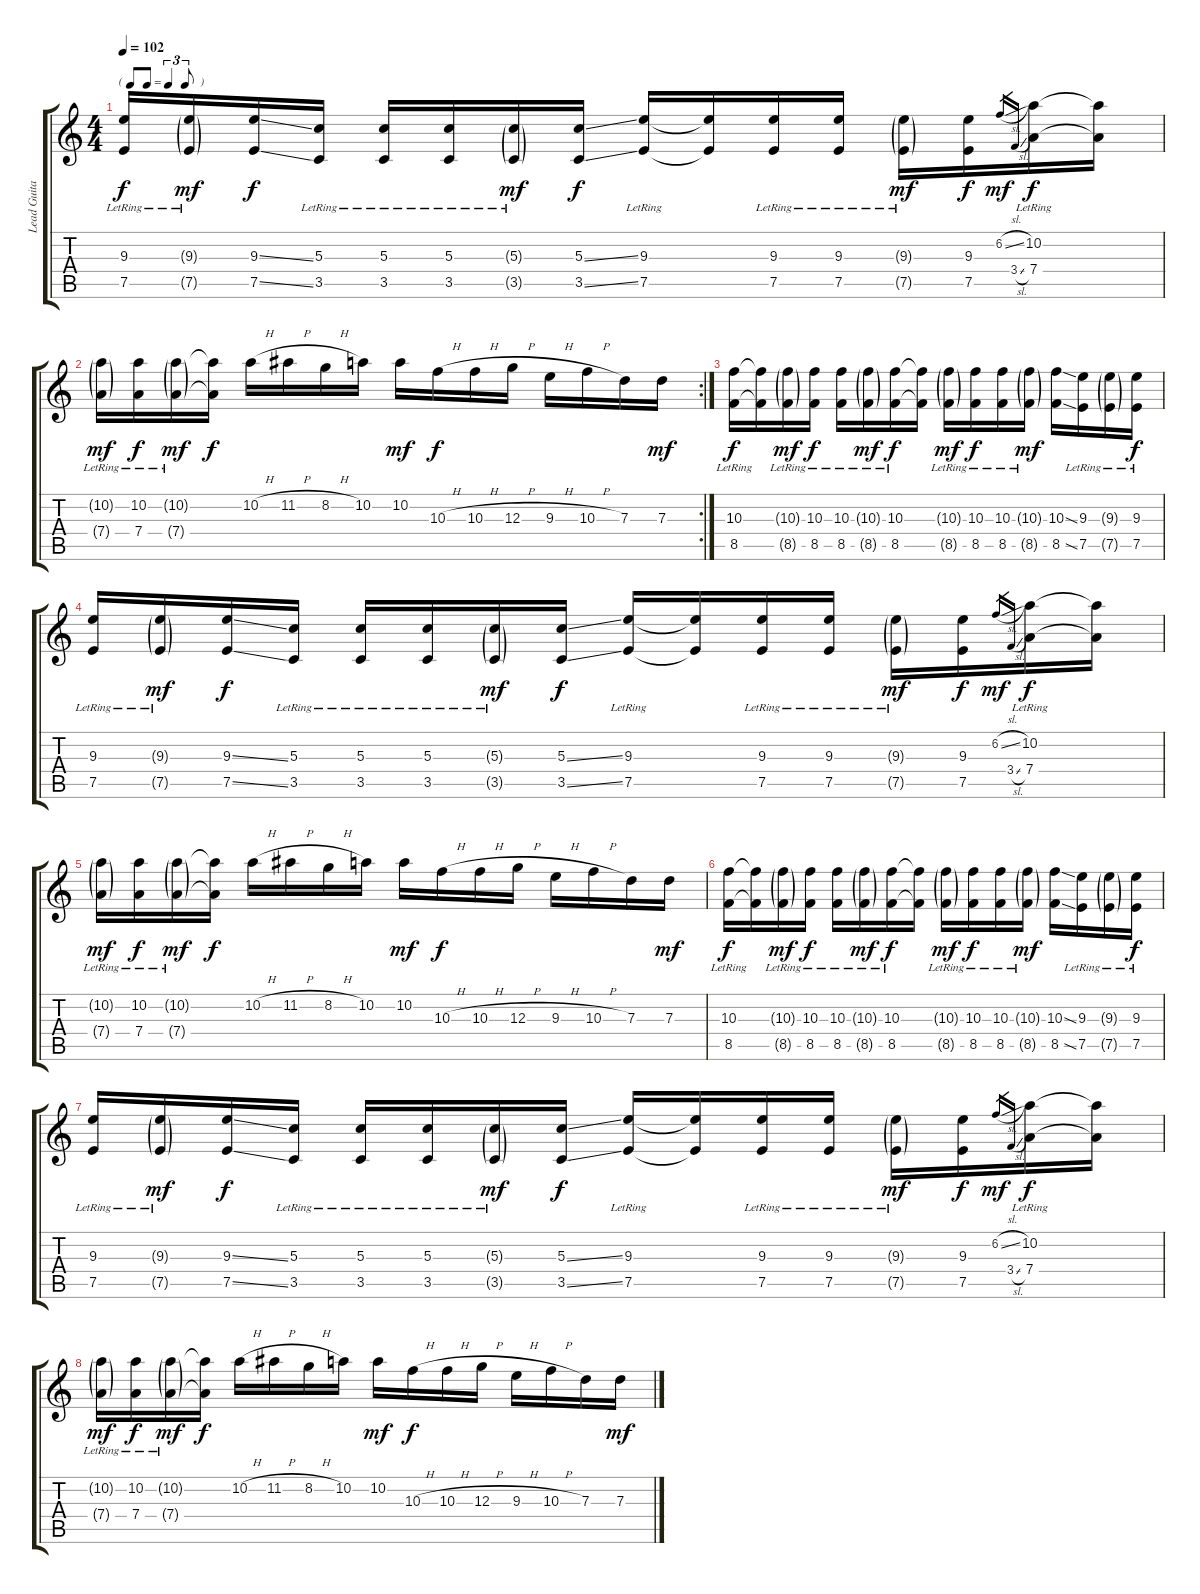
\track ("Lead Guitar" "Lead Guita") {instrument overdrivenguitar}
\staff {score tabs}
\tuning (E4 B3 G3 D3 A2 E2) {hide}
\ts (4 4)
\tf triplet8th
\tempo 102
\clef g2
\ks c
(9.3{lr} 7.5{lr}).16{dy f} (9.3{g lr} 7.5{g lr}).16{dy mf} (9.3{ss} 7.5{ss}).16{dy f} (5.3{lr} 3.5{lr}).16 (5.3{lr} 3.5{lr}).16 (5.3{lr} 3.5{lr}).16 (5.3{g lr} 3.5{g lr}).16{dy mf} (5.3{ss} 3.5{ss}).16{dy f} (9.3{lr} 7.5{lr}).16 (9.3{t} 7.5{t}).16 (9.3{lr} 7.5{lr}).16 (9.3{lr} 7.5{lr}).16 (9.3{g lr} 7.5{g lr}).16{dy mf} (9.3 7.5).16{dy f} 6.2{sl}.16{gr dy mf} 3.4{sl}.16{gr} (10.2{lr} 7.4{lr}).16{dy f} (10.2{t} 7.4{t}).16 |
\rc 2
(10.2{g lr} 7.4{g lr}).16{dy mf} (10.2{lr} 7.4{lr}).16{dy f} (10.2{g lr} 7.4{g}).16{dy mf} (10.2{t} 7.4{t}).16{dy f} 10.2{h}.16 11.2{h}.16 8.2{h}.16 10.2.16 10.2.16{dy mf} 10.3{h}.16{dy f} 10.3{h}.16 12.3{h}.16 9.3{h}.16 10.3{h}.16 7.3.16 7.3.16{dy mf} |
(10.3{lr} 8.5{lr}).16{dy f} (10.3{t} 8.5{t}).16 (10.3{g lr} 8.5{g lr}).16{dy mf} (10.3{lr} 8.5{lr}).16{dy f} (10.3{lr} 8.5{lr}).16 (10.3{g lr} 8.5{g lr}).16{dy mf} (10.3{lr} 8.5{lr}).16{dy f} (10.3{t} 8.5{t}).16 (10.3{g lr} 8.5{g lr}).16{dy mf} (10.3{lr} 8.5{lr}).16{dy f} (10.3{lr} 8.5{lr}).16 (10.3{g lr} 8.5{g lr}).16{dy mf} (10.3{ss} 8.5{ss}).16 (9.3{lr} 7.5{lr}).16 (9.3{g lr} 7.5{g lr}).16 (9.3{lr} 7.5).16{dy f} |
(9.3{lr} 7.5{lr}).16 (9.3{g lr} 7.5{g lr}).16{dy mf} (9.3{ss} 7.5{ss}).16{dy f} (5.3{lr} 3.5{lr}).16 (5.3{lr} 3.5{lr}).16 (5.3{lr} 3.5{lr}).16 (5.3{g lr} 3.5{g lr}).16{dy mf} (5.3{ss} 3.5{ss}).16{dy f} (9.3{lr} 7.5{lr}).16 (9.3{t} 7.5{t}).16 (9.3{lr} 7.5{lr}).16 (9.3{lr} 7.5{lr}).16 (9.3{g lr} 7.5{g lr}).16{dy mf} (9.3 7.5).16{dy f} 6.2{sl}.16{gr dy mf} 3.4{sl}.16{gr} (10.2{lr} 7.4{lr}).16{dy f} (10.2{t} 7.4{t}).16 |
(10.2{g lr} 7.4{g lr}).16{dy mf} (10.2{lr} 7.4{lr}).16{dy f} (10.2{g lr} 7.4{g}).16{dy mf} (10.2{t} 7.4{t}).16{dy f} 10.2{h}.16 11.2{h}.16 8.2{h}.16 10.2.16 10.2.16{dy mf} 10.3{h}.16{dy f} 10.3{h}.16 12.3{h}.16 9.3{h}.16 10.3{h}.16 7.3.16 7.3.16{dy mf} |
(10.3{lr} 8.5{lr}).16{dy f} (10.3{t} 8.5{t}).16 (10.3{g lr} 8.5{g lr}).16{dy mf} (10.3{lr} 8.5{lr}).16{dy f} (10.3{lr} 8.5{lr}).16 (10.3{g lr} 8.5{g lr}).16{dy mf} (10.3{lr} 8.5{lr}).16{dy f} (10.3{t} 8.5{t}).16 (10.3{g lr} 8.5{g lr}).16{dy mf} (10.3{lr} 8.5{lr}).16{dy f} (10.3{lr} 8.5{lr}).16 (10.3{g lr} 8.5{g lr}).16{dy mf} (10.3{ss} 8.5{ss}).16 (9.3{lr} 7.5{lr}).16 (9.3{g lr} 7.5{g lr}).16 (9.3{lr} 7.5).16{dy f} |
(9.3{lr} 7.5{lr}).16 (9.3{g lr} 7.5{g lr}).16{dy mf} (9.3{ss} 7.5{ss}).16{dy f} (5.3{lr} 3.5{lr}).16 (5.3{lr} 3.5{lr}).16 (5.3{lr} 3.5{lr}).16 (5.3{g lr} 3.5{g lr}).16{dy mf} (5.3{ss} 3.5{ss}).16{dy f} (9.3{lr} 7.5{lr}).16 (9.3{t} 7.5{t}).16 (9.3{lr} 7.5{lr}).16 (9.3{lr} 7.5{lr}).16 (9.3{g lr} 7.5{g lr}).16{dy mf} (9.3 7.5).16{dy f} 6.2{sl}.16{gr dy mf} 3.4{sl}.16{gr} (10.2{lr} 7.4{lr}).16{dy f} (10.2{t} 7.4{t}).16 |
(10.2{g lr} 7.4{g lr}).16{dy mf} (10.2{lr} 7.4{lr}).16{dy f} (10.2{g lr} 7.4{g}).16{dy mf} (10.2{t} 7.4{t}).16{dy f} 10.2{h}.16 11.2{h}.16 8.2{h}.16 10.2.16 10.2.16{dy mf} 10.3{h}.16{dy f} 10.3{h}.16 12.3{h}.16 9.3{h}.16 10.3{h}.16 7.3.16 7.3.16{dy mf}
